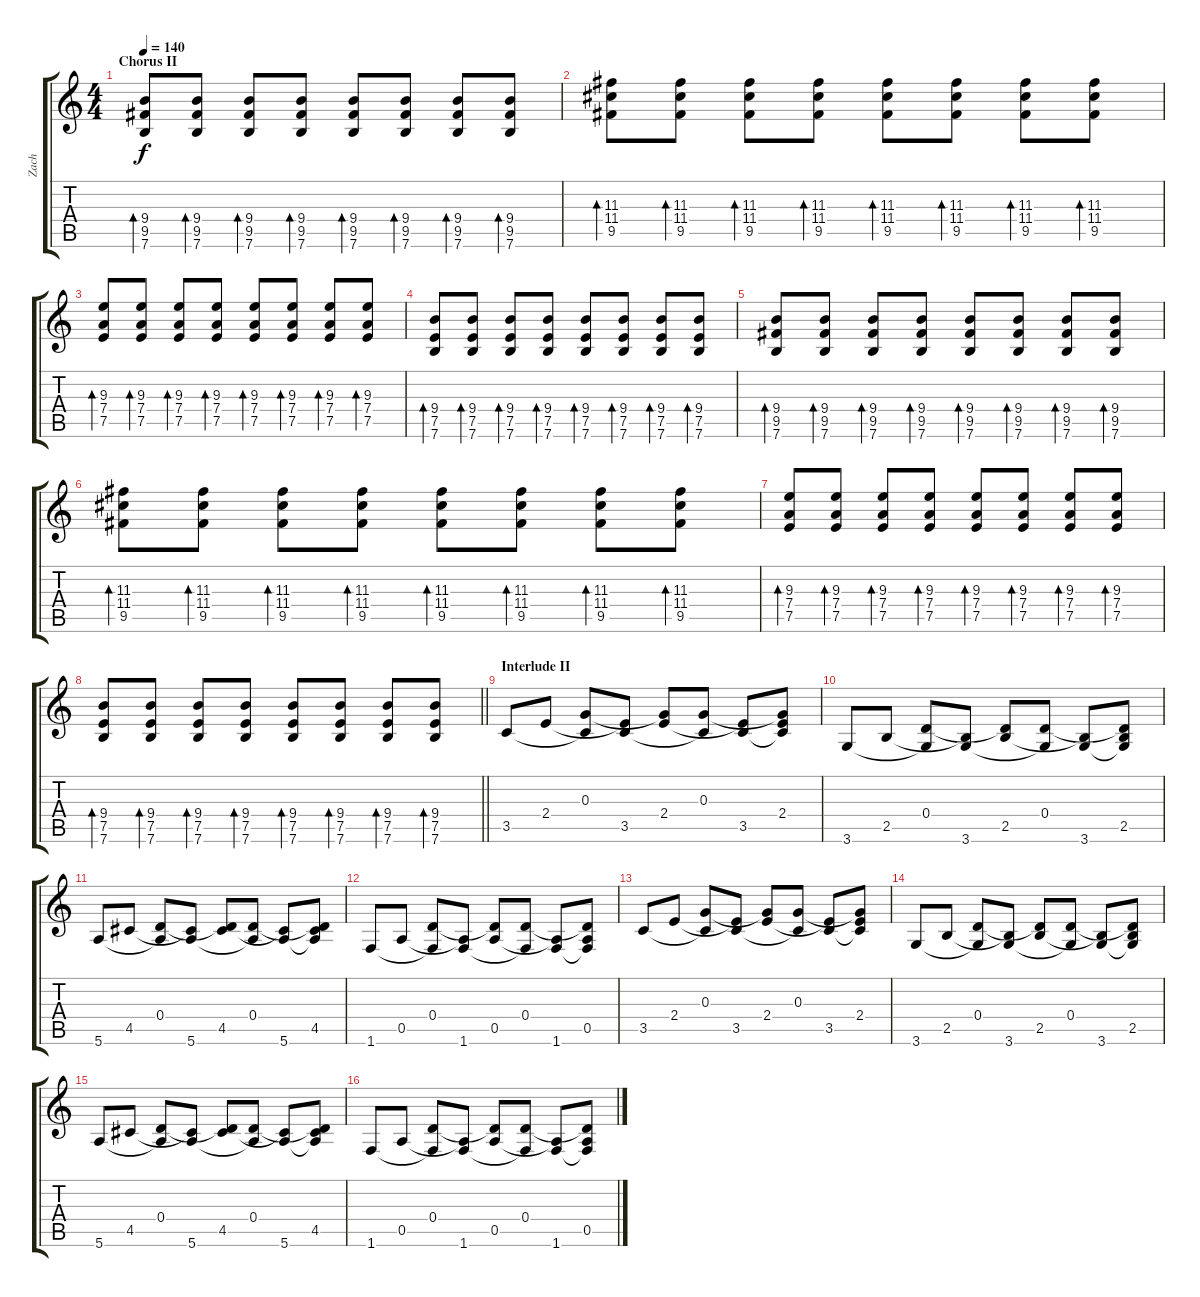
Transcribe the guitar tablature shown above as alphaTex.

\track ("Zach" "Zach") {instrument electricguitarclean}
\staff {score tabs}
\tuning (E4 B3 G3 D3 A2 E2) {hide}
\ts (4 4)
\section ("" "Chorus II")
\tempo 140
\clef g2
\ks c
(9.4 9.5 7.6).8{bd 30 dy f instrument overdrivenguitar} (9.4 9.5 7.6).8{bd 30} (9.4 9.5 7.6).8{bd 30} (9.4 9.5 7.6).8{bd 30} (9.4 9.5 7.6).8{bd 30} (9.4 9.5 7.6).8{bd 30} (9.4 9.5 7.6).8{bd 30} (9.4 9.5 7.6).8{bd 30} |
(11.3 11.4 9.5).8{bd 30} (11.3 11.4 9.5).8{bd 30} (11.3 11.4 9.5).8{bd 30} (11.3 11.4 9.5).8{bd 30} (11.3 11.4 9.5).8{bd 30} (11.3 11.4 9.5).8{bd 30} (11.3 11.4 9.5).8{bd 30} (11.3 11.4 9.5).8{bd 30} |
(9.3 7.4 7.5).8{bd 30} (9.3 7.4 7.5).8{bd 30} (9.3 7.4 7.5).8{bd 30} (9.3 7.4 7.5).8{bd 30} (9.3 7.4 7.5).8{bd 30} (9.3 7.4 7.5).8{bd 30} (9.3 7.4 7.5).8{bd 30} (9.3 7.4 7.5).8{bd 30} |
(9.4 7.5 7.6).8{bd 30} (9.4 7.5 7.6).8{bd 30} (9.4 7.5 7.6).8{bd 30} (9.4 7.5 7.6).8{bd 30} (9.4 7.5 7.6).8{bd 30} (9.4 7.5 7.6).8{bd 30} (9.4 7.5 7.6).8{bd 30} (9.4 7.5 7.6).8{bd 30} |
(9.4 9.5 7.6).8{bd 30} (9.4 9.5 7.6).8{bd 30} (9.4 9.5 7.6).8{bd 30} (9.4 9.5 7.6).8{bd 30} (9.4 9.5 7.6).8{bd 30} (9.4 9.5 7.6).8{bd 30} (9.4 9.5 7.6).8{bd 30} (9.4 9.5 7.6).8{bd 30} |
(11.3 11.4 9.5).8{bd 30} (11.3 11.4 9.5).8{bd 30} (11.3 11.4 9.5).8{bd 30} (11.3 11.4 9.5).8{bd 30} (11.3 11.4 9.5).8{bd 30} (11.3 11.4 9.5).8{bd 30} (11.3 11.4 9.5).8{bd 30} (11.3 11.4 9.5).8{bd 30} |
(9.3 7.4 7.5).8{bd 30} (9.3 7.4 7.5).8{bd 30} (9.3 7.4 7.5).8{bd 30} (9.3 7.4 7.5).8{bd 30} (9.3 7.4 7.5).8{bd 30} (9.3 7.4 7.5).8{bd 30} (9.3 7.4 7.5).8{bd 30} (9.3 7.4 7.5).8{bd 30} |
\barLineRight lightlight
(9.4 7.5 7.6).8{bd 30} (9.4 7.5 7.6).8{bd 30} (9.4 7.5 7.6).8{bd 30} (9.4 7.5 7.6).8{bd 30} (9.4 7.5 7.6).8{bd 30} (9.4 7.5 7.6).8{bd 30} (9.4 7.5 7.6).8{bd 30} (9.4 7.5 7.6).8{bd 30} |
\section ("" "Interlude II")
3.5.8{instrument electricguitarclean} 2.4.8 (0.3 3.5{t}).8 (2.4{t} 3.5).8 (0.3{t} 2.4).8 (0.3 3.5{t}).8 (2.4{t} 3.5).8 (0.3{t} 2.4 3.5{t}).8 |
3.6.8 2.5.8 (0.4 3.6{t}).8 (2.5{t} 3.6).8 (0.4{t} 2.5).8 (0.4 3.6{t}).8 (2.5{t} 3.6).8 (0.4{t} 2.5 3.6{t}).8 |
5.6.8 4.5.8 (0.4 5.6{t}).8 (4.5{t} 5.6).8 (0.4{t} 4.5).8 (0.4 5.6{t}).8 (4.5{t} 5.6).8 (0.4{t} 4.5 5.6{t}).8 |
1.6.8 0.5.8 (0.4 1.6{t}).8 (0.5{t} 1.6).8 (0.4{t} 0.5).8 (0.4 1.6{t}).8 (0.5{t} 1.6).8 (0.4{t} 0.5 1.6{t}).8 |
3.5.8 2.4.8 (0.3 3.5{t}).8 (2.4{t} 3.5).8 (0.3{t} 2.4).8 (0.3 3.5{t}).8 (2.4{t} 3.5).8 (0.3{t} 2.4 3.5{t}).8 |
3.6.8 2.5.8 (0.4 3.6{t}).8 (2.5{t} 3.6).8 (0.4{t} 2.5).8 (0.4 3.6{t}).8 (2.5{t} 3.6).8 (0.4{t} 2.5 3.6{t}).8 |
5.6.8 4.5.8 (0.4 5.6{t}).8 (4.5{t} 5.6).8 (0.4{t} 4.5).8 (0.4 5.6{t}).8 (4.5{t} 5.6).8 (0.4{t} 4.5 5.6{t}).8 |
1.6.8 0.5.8 (0.4 1.6{t}).8 (0.5{t} 1.6).8 (0.4{t} 0.5).8 (0.4 1.6{t}).8 (0.5{t} 1.6).8 (0.4{t} 0.5 1.6{t}).8
